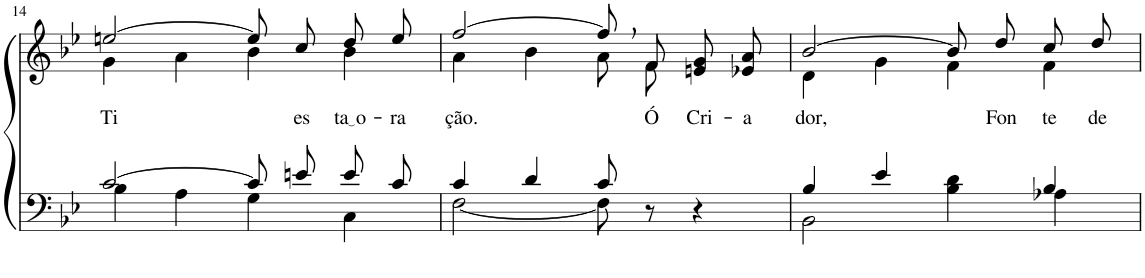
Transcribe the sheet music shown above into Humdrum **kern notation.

**kern	**kern	**text
*part2	*part1	*part1
*staff2	*staff1	*staff1
*I"Parte III e IV	*I"Parte I e II	*
!!LO:PB:g=z
*clefF4	*clefG2	*
*Trd2c3	*Trd2c3	*
*k[b-e-]	*k[b-e-]	*
*M4/4	*M4/4	*
=14	=14	=14
*^	*^	*
!	!	!	!	!LO:LY:b
[2c/	4B-\	[2een/	4g\	Ti
.	4A\	.	4a\	.
8c/L]	4G\	8ee/L]	4b-\	.
!	!	!	!	!LO:LY:b
8en/J	.	8cc/J	.	es-
!	!	!	!	!LO:LY:b
8e/L	4C\	8dd/L	4b-\	ta o
!	!	!	!	!LO:LY:b
8c/J	.	8ee/J	.	-ra-
=15	=15	=15	=15	=15
!	!	!	!	!LO:LY:b
4c/	[2F\	[2ff/	4a\	-ção.
4d/	.	.	4b-\	.
8c/	8F\]	8ff,/L]	8a\L	.
!	!	!	!	!LO:LY:b
8r	4.ryy	8f/J	8f\J	Ó
!	!	!	!	!LO:LY:b
4r	.	8en/ 8g/L	4ryy	Cri-
!	!	!	!	!LO:LY:b
.	.	8e-X/ 8a/J	.	-a-
=16	=16	=16	=16	=16
!	!	!	!	!LO:LY:b
4B-/	2BB-\	[2b-/	4d\	-dor,
4e-/	.	.	4g\	.
4ryy	4B-\ 4d\	8b-/L]	4f\	.
!	!	!	!	!LO:LY:b
.	.	8dd/J	.	Fon-
!	!	!	!	!LO:LY:b
4B-/	4A-X\	8cc/L	4f\	-te
!	!	!	!	!LO:LY:b
.	.	8dd/J	.	de
*v	*v	*	*	*
*	*v	*v	*
=	=	=
*-	*-	*-
